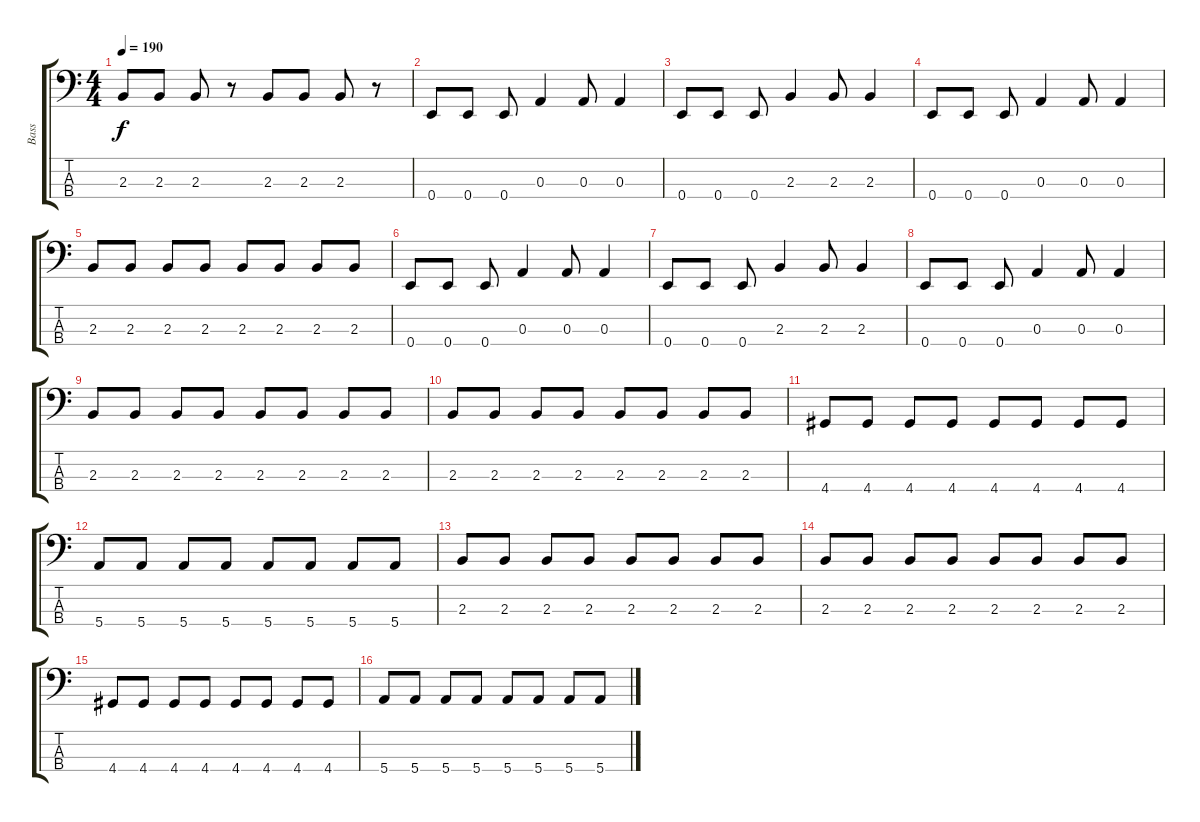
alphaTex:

\track ("Bass" "Bass") {instrument electricbassfinger}
\staff {score tabs}
\tuning (G2 D2 A1 E1) {hide}
\ts (4 4)
\tempo 190
\clef f4
\ks c
2.3.8{dy f} 2.3.8 2.3.8 r.8 2.3.8 2.3.8 2.3.8 r.8 |
0.4.8 0.4.8 0.4.8 0.3.4 0.3.8 0.3.4 |
0.4.8 0.4.8 0.4.8 2.3.4 2.3.8 2.3.4 |
0.4.8 0.4.8 0.4.8 0.3.4 0.3.8 0.3.4 |
2.3.8 2.3.8 2.3.8 2.3.8 2.3.8 2.3.8 2.3.8 2.3.8 |
0.4.8 0.4.8 0.4.8 0.3.4 0.3.8 0.3.4 |
0.4.8 0.4.8 0.4.8 2.3.4 2.3.8 2.3.4 |
0.4.8 0.4.8 0.4.8 0.3.4 0.3.8 0.3.4 |
2.3.8 2.3.8 2.3.8 2.3.8 2.3.8 2.3.8 2.3.8 2.3.8 |
2.3.8 2.3.8 2.3.8 2.3.8 2.3.8 2.3.8 2.3.8 2.3.8 |
4.4.8 4.4.8 4.4.8 4.4.8 4.4.8 4.4.8 4.4.8 4.4.8 |
5.4.8 5.4.8 5.4.8 5.4.8 5.4.8 5.4.8 5.4.8 5.4.8 |
2.3.8 2.3.8 2.3.8 2.3.8 2.3.8 2.3.8 2.3.8 2.3.8 |
2.3.8 2.3.8 2.3.8 2.3.8 2.3.8 2.3.8 2.3.8 2.3.8 |
4.4.8 4.4.8 4.4.8 4.4.8 4.4.8 4.4.8 4.4.8 4.4.8 |
5.4.8 5.4.8 5.4.8 5.4.8 5.4.8 5.4.8 5.4.8 5.4.8
